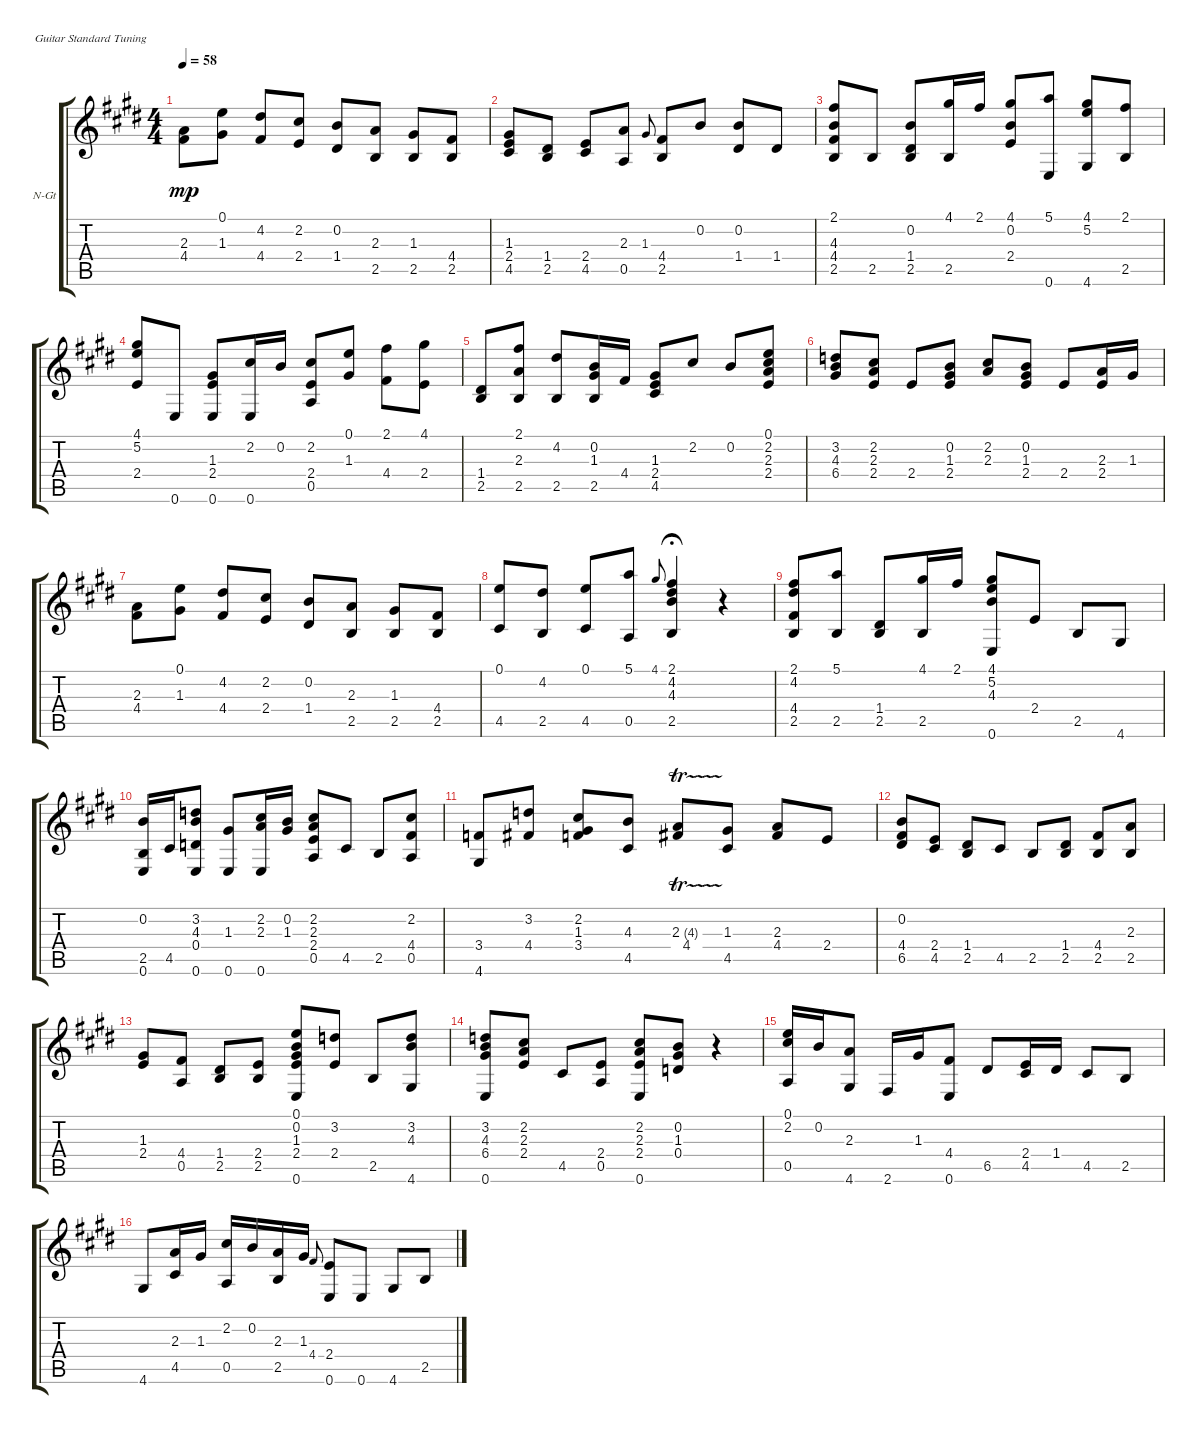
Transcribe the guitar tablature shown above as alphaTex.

\defaultSystemsLayout 4
\bracketExtendMode groupsimilarinstruments
\firstSystemTrackNameOrientation horizontal
\otherSystemsTrackNameOrientation horizontal
\track ("Nylon Guitar" "N-Gt") {instrument acousticguitarnylon}
\staff {score tabs}
\tuning (E4 B3 G3 D3 A2 E2)
\ts (4 4)
\tempo 58
\clef g2
\ks e
(2.3 4.4).8{dy mp} (1.3 0.1).8 (4.2 4.4).8 (2.4 2.2).8 (0.2 1.4).8 (2.3 2.5).8 (2.5 1.3).8 (4.4 2.5).8 |
(2.4 4.5 1.3).8 (1.4 2.5).8 (2.4 4.5).8 (0.5 2.3).8 1.3.8{gr onbeat} (4.4 2.5).8 0.2.8 (0.2 1.4).8 1.4.8 |
(2.1 4.3 4.4 2.5).8 2.5.8 (2.5 1.4 0.2).8 (2.5 4.1).16 2.1.16 (2.4 0.2 4.1).8 (0.6 5.1).8 (4.6 4.1 5.2).8 (2.5 2.1).8 |
(4.1 5.2 2.4).8 0.6.8 (0.6 2.4 1.3).8 (2.2 0.6).16 0.2.16 (2.2 2.4 0.5).8 (1.3 0.1).8 (2.1 4.4).8 (4.1 2.4).8 |
(1.4 2.5).8 (2.5 2.3 2.1).8 (4.2 2.5).8 (2.5 1.3 0.2).16 4.4.16 (4.5 2.4 1.3).8 2.2.8 0.2.8 (0.1 2.2 2.3 2.4).8 |
(3.2 4.3 6.4).8 (2.2 2.3 2.4).8 2.4.8 (2.4 1.3 0.2).8 (2.2 2.3).8 (0.2 1.3 2.4).8 2.4.8 (2.4 2.3).16 1.3.16 |
(2.3 4.4).8 (1.3 0.1).8 (4.2 4.4).8 (2.2 2.4).8 (1.4 0.2).8 (2.3 2.5).8 (2.5 1.3).8 (4.4 2.5).8 |
(4.5 0.1).8 (4.2 2.5).8 (4.5 0.1).8 (5.1 0.5).8 4.1.8{gr onbeat} (2.1 4.2 4.3 2.5).4{fermata (medium 0.5)} r.4 |
(2.5 4.4 4.2 2.1).8 (5.1 2.5).8 (1.4 2.5).8 (2.5 4.1).16 2.1.16 (4.1 5.2 4.3 0.6).8 2.4.8 2.5.8 4.6.8 |
(0.6 2.5 0.2).16 4.5.16 (0.4 0.6 4.3 3.2).8 (0.6 1.3).8 (2.2 2.3 0.6).16 (0.2 1.3).16 (2.2 2.3 2.4 0.5).8 4.5.8 2.5.8 (0.5 4.4 2.2).8 |
(3.4 4.6).8 (3.2 4.4).8 (2.2 1.3 3.4).8 (4.3 4.5).8 (2.3{tr (4 16)} 4.4).8 (4.5 1.3).8 (2.3 4.4).8 2.4.8 |
(0.2 4.4 6.5).8 (4.5 2.4).8 (2.5 1.4).8 4.5.8 2.5.8 (2.5 1.4).8 (2.5 4.4).8 (2.5 2.3).8 |
(2.4 1.3).8 (0.5 4.4).8 (2.5 1.4).8 (2.5 2.4).8 (0.1 0.2 1.3 0.6 2.4).8 (2.4 3.2).8 2.5.8 (4.6 4.3 3.2).8 |
(3.2 6.4 4.3 0.6).8 (2.2 2.3 2.4).8 4.5.8 (0.5 2.4).8 (2.4 0.6 2.2 2.3).8 (0.2 1.3 0.4).8 r.4 |
(0.1 2.2 0.5).16 0.2.16 (2.3 4.6).8 2.6.16 1.3.16 (4.4 0.6).8 6.5.8 (4.5 2.4).16 1.4.16 4.5.8 2.5.8 |
4.6.8 (4.5 2.3).16 1.3.16 (2.2 0.5).16 0.2.16 (2.3 2.5).16 1.3.16 4.4.8{gr onbeat} (2.4 0.6).8 0.6.8 4.6.8 2.5.8
